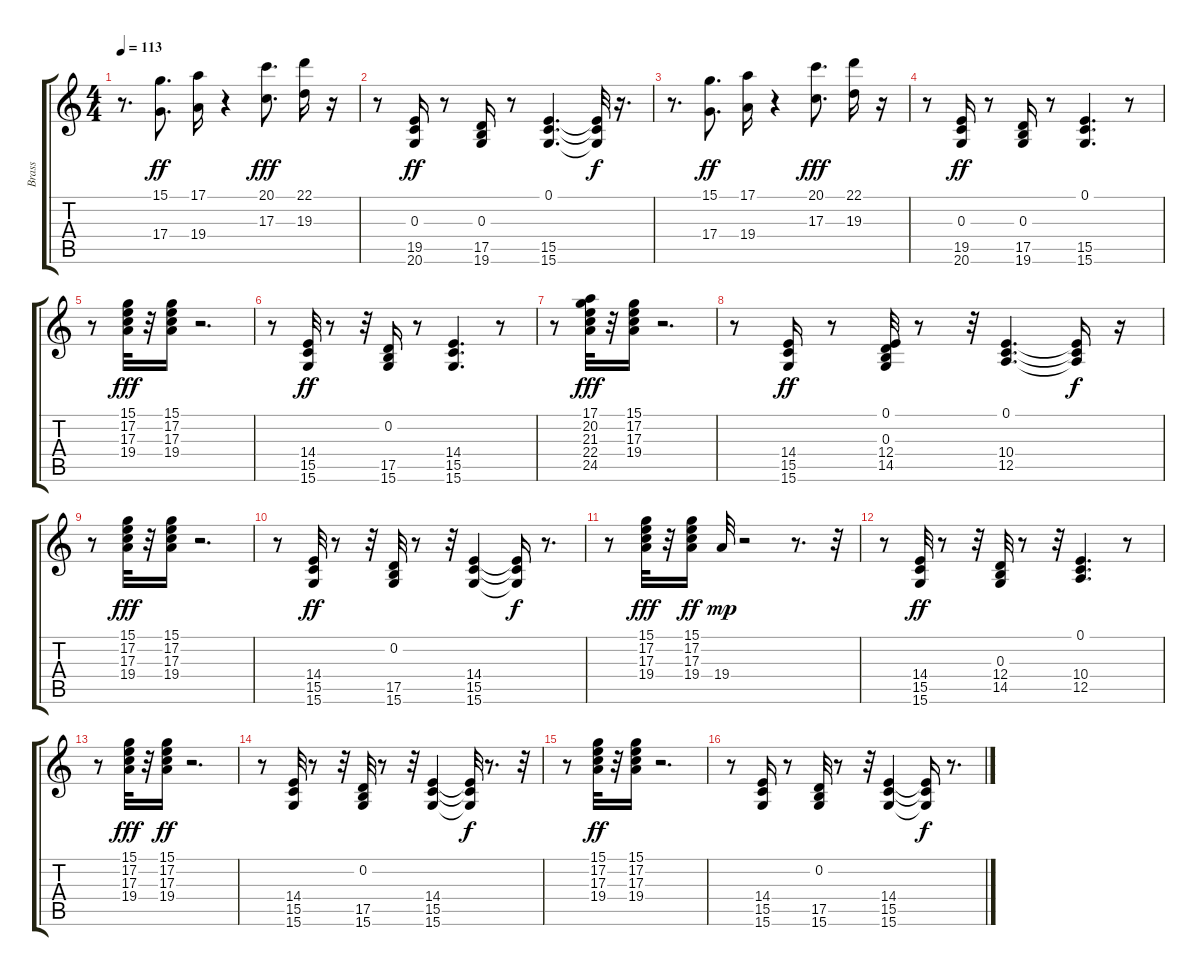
\track ("Brass" "Brass") {instrument brasssection}
\staff {score tabs}
\tuning (E4 B3 G3 D3 A2 E2) {hide}
\ts (4 4)
\tempo 113
\clef g2
\ks c
r.8{d dy f} (15.1 17.4).8{d dy ff} (17.1 19.4).16 r.4 (20.1 17.3).8{d dy fff} (22.1 19.3).16 r.16 |
r.8 (0.3 19.5 20.6).16{dy ff} r.8 (0.3 17.5 19.6).16 r.8 (0.1 15.5 15.6).4{d} (0.1{t} 15.5{t} 15.6{t}).32{dy f} r.16{d} |
r.8{d} (15.1 17.4).8{d dy ff} (17.1 19.4).16 r.4 (20.1 17.3).8{d dy fff} (22.1 19.3).16 r.16 |
r.8 (0.3 19.5 20.6).16{dy ff} r.8 (0.3 17.5 19.6).16 r.8 (0.1 15.5 15.6).4{d} r.8 |
r.8 (15.1 17.2 17.3 19.4).32{dy fff} r.32 (15.1 17.2 17.3 19.4).16 r.2{d} |
r.8 (14.4 15.5 15.6).32{dy ff} r.8 r.32 (0.2 17.5 15.6).16 r.8 (14.4 15.5 15.6).4{d} r.8 |
r.8 (17.1 20.2 21.3 22.4 24.5).32{dy fff} r.32 (15.1 17.2 17.3 19.4).16 r.2{d} |
r.8 (14.4 15.5 15.6).16{dy ff} r.8 (0.1 0.3 12.4 14.5).32 r.8 r.32 (0.1 10.4 12.5).4{d} (0.1{t} 10.4{t} 12.5{t}).16{dy f} r.16 |
r.8 (15.1 17.2 17.3 19.4).32{dy fff} r.32 (15.1 17.2 17.3 19.4).16 r.2{d} |
r.8 (14.4 15.5 15.6).32{dy ff} r.8 r.32 (0.2 17.5 15.6).32 r.8 r.32 (14.4 15.5 15.6).4 (14.4{t} 15.5{t} 15.6{t}).16{dy f} r.8{d} |
r.8 (15.1 17.2 17.3 19.4).32{dy fff} r.32 (15.1 17.2 17.3 19.4).16{dy ff} 19.4.32{dy mp} r.2 r.8{d} r.32 |
r.8 (14.4 15.5 15.6).32{dy ff} r.8 r.32 (0.3 12.4 14.5).32 r.8 r.32 (0.1 10.4 12.5).4{d} r.8 |
r.8 (15.1 17.2 17.3 19.4).32{dy fff} r.32 (15.1 17.2 17.3 19.4).16{dy ff} r.2{d} |
r.8 (14.4 15.5 15.6).32 r.8 r.32 (0.2 17.5 15.6).32 r.8 r.32 (14.4 15.5 15.6).4 (14.4{t} 15.5{t} 15.6{t}).32{dy f} r.8{d} r.32 |
r.8 (15.1 17.2 17.3 19.4).32{dy ff} r.32 (15.1 17.2 17.3 19.4).16 r.2{d} |
r.8 (14.4 15.5 15.6).16 r.8 (0.2 17.5 15.6).32 r.8 r.32 (14.4 15.5 15.6).4 (14.4{t} 15.5{t} 15.6{t}).16{dy f} r.8{d}
